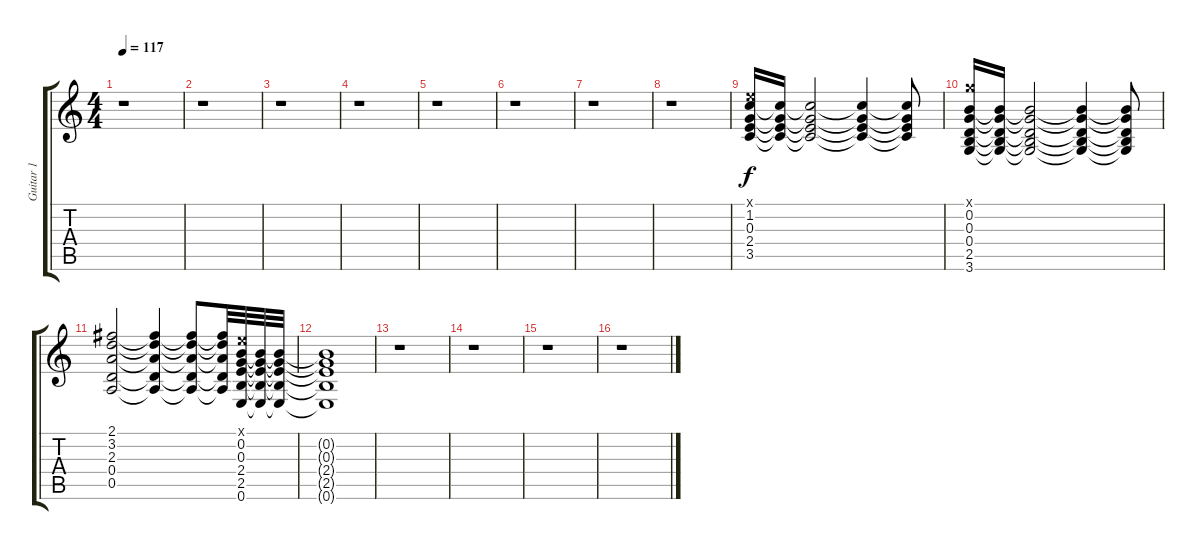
\track ("Guitar 1" "Guitar 1") {instrument overdrivenguitar}
\staff {score tabs}
\tuning (E4 B3 G3 D3 A2 E2) {hide}
\ts (4 4)
\tempo 117
\clef g2
\ks c
r.1{dy f} |
r.1 |
r.1 |
r.1 |
r.1 |
r.1 |
r.1 |
r.1 |
(0.1{x} 1.2 0.3 2.4 3.5).16{volume 8} (1.2{t} 0.3{t} 2.4{t} 3.5{t}).16 (1.2{t} 0.3{t} 2.4{t} 3.5{t}).2 (1.2{t} 0.3{t} 2.4{t} 3.5{t}).4 (1.2{t} 0.3{t} 2.4{t} 3.5{t}).8 |
(3.1{x} 0.2 0.3 0.4 2.5 3.6).16 (0.2{t} 0.3{t} 0.4{t} 2.5{t} 3.6{t}).16 (0.2{t} 0.3{t} 0.4{t} 2.5{t} 3.6{t}).2 (0.2{t} 0.3{t} 0.4{t} 2.5{t} 3.6{t}).4 (0.2{t} 0.3{t} 0.4{t} 2.5{t} 3.6{t}).8 |
(2.1 3.2 2.3 0.4 0.5).2 (2.1{t} 3.2{t} 2.3{t} 0.4{t} 0.5{t}).4 (2.1{t} 3.2{t} 2.3{t} 0.4{t} 0.5{t}).8 (2.1{t} 3.2{t} 2.3{t} 0.4{t} 0.5{t}).32 (0.1{x} 0.2 0.3 2.4 2.5 0.6).32 (0.2{t} 0.3{t} 2.4{t} 2.5{t} 0.6{t}).32 (0.2{t} 0.3{t} 2.4{t} 2.5{t} 0.6{t}).32 |
(0.2{t} 0.3{t} 2.4{t} 2.5{t} 0.6{t}).1 |
r.1 |
r.1 |
r.1 |
r.1
